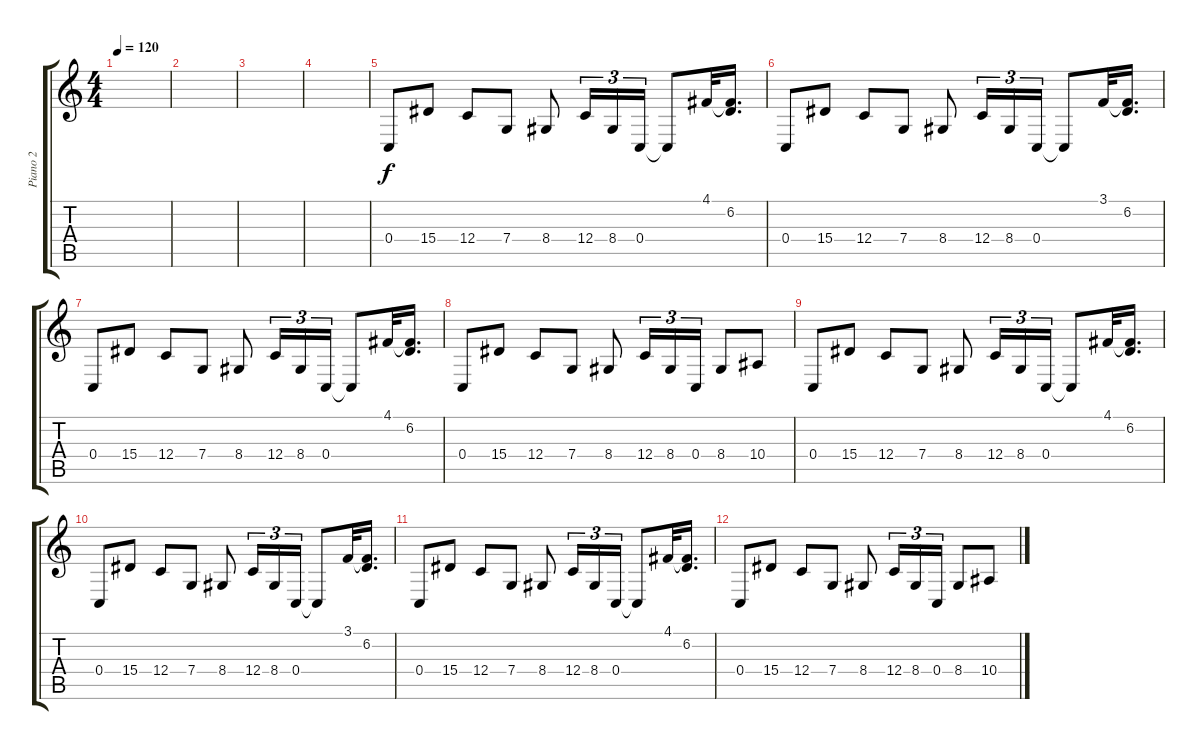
\track ("Piano 2" "Piano 2") {instrument brightacousticpiano}
\staff {score tabs}
\tuning (D4 A3 F3 C3 G2 C2) {hide}
\ts (4 4)
\tempo 120
\clef g2
\ks c
|
|
|
|
0.4.8 15.4.8 12.4.8 7.4.8 8.4.8 12.4.16{tu (3 2)} 8.4.16{tu (3 2)} 0.4.16{tu (3 2)} 0.4{t}.8 4.1.32 (4.1{t} 6.2).16{d} |
0.4.8 15.4.8 12.4.8 7.4.8 8.4.8 12.4.16{tu (3 2)} 8.4.16{tu (3 2)} 0.4.16{tu (3 2)} 0.4{t}.8 3.1.32 (3.1{t} 6.2).16{d} |
0.4.8 15.4.8 12.4.8 7.4.8 8.4.8 12.4.16{tu (3 2)} 8.4.16{tu (3 2)} 0.4.16{tu (3 2)} 0.4{t}.8 4.1.32 (4.1{t} 6.2).16{d} |
0.4.8 15.4.8 12.4.8 7.4.8 8.4.8 12.4.16{tu (3 2)} 8.4.16{tu (3 2)} 0.4.16{tu (3 2)} 8.4.8 10.4.8 |
0.4.8 15.4.8 12.4.8 7.4.8 8.4.8 12.4.16{tu (3 2)} 8.4.16{tu (3 2)} 0.4.16{tu (3 2)} 0.4{t}.8 4.1.32 (4.1{t} 6.2).16{d} |
0.4.8 15.4.8 12.4.8 7.4.8 8.4.8 12.4.16{tu (3 2)} 8.4.16{tu (3 2)} 0.4.16{tu (3 2)} 0.4{t}.8 3.1.32 (3.1{t} 6.2).16{d} |
0.4.8 15.4.8 12.4.8 7.4.8 8.4.8 12.4.16{tu (3 2)} 8.4.16{tu (3 2)} 0.4.16{tu (3 2)} 0.4{t}.8 4.1.32 (4.1{t} 6.2).16{d} |
0.4.8 15.4.8 12.4.8 7.4.8 8.4.8 12.4.16{tu (3 2)} 8.4.16{tu (3 2)} 0.4.16{tu (3 2)} 8.4.8 10.4.8
